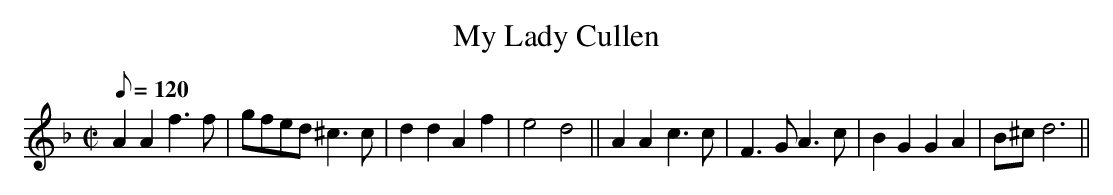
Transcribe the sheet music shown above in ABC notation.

X:1
T:My Lady Cullen
L:1/8
M:C|
Q:120
K:DAeol
A2A2 f3f|gfed ^c3c|d2d2 A2f2|e4 d4||A2A2 c3c|F3G A3c|B2G2 G2A2|B^c d6||
